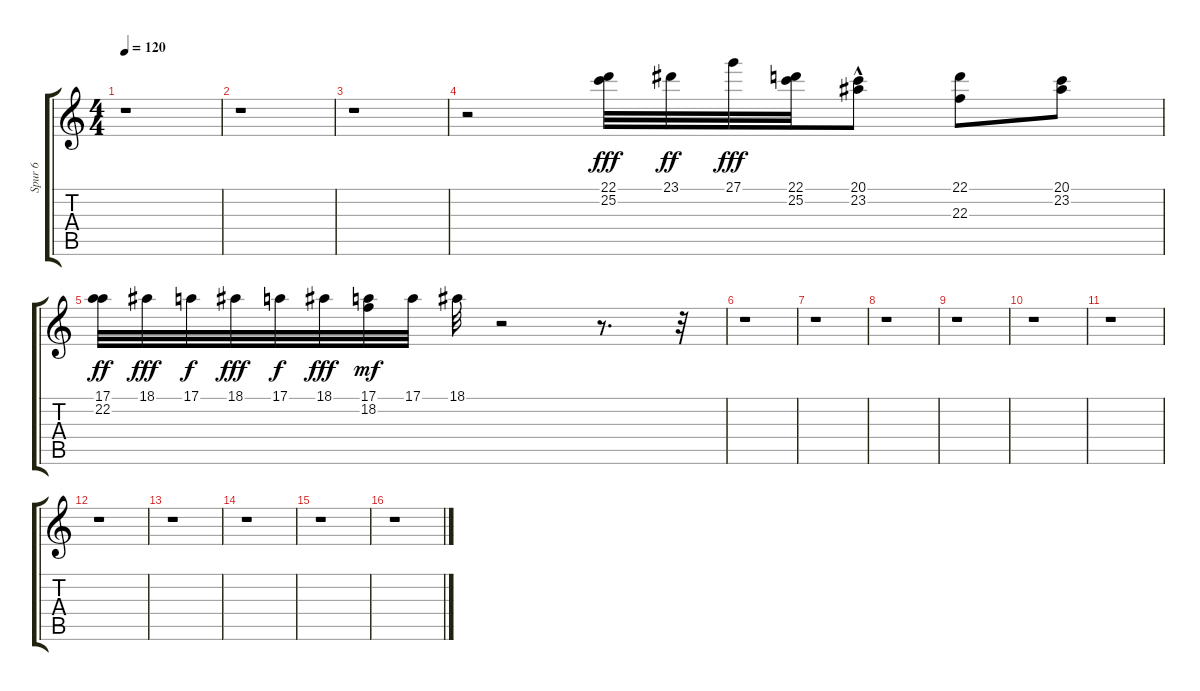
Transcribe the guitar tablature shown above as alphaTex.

\track ("Spur 6" "Spur 6") {instrument piccolo}
\staff {score tabs}
\tuning (E4 B3 G3 D3 A2 E2) {hide}
\ts (4 4)
\tempo 120
\clef g2
\ks c
r.1{dy fff} |
r.1 |
r.1 |
r.2 (22.1 25.2).32 23.1.32{dy ff} 27.1.32{dy fff} (22.1 25.2).32 (20.1 23.2{hac}).8 (22.1 22.3).8 (20.1 23.2).8 |
(17.1 22.2).32{dy ff} 18.1.32{dy fff} 17.1.32{dy f} 18.1.32{dy fff} 17.1.32{dy f} 18.1.32{dy fff} (17.1 18.2).32{dy mf} 17.1.32 18.1.32 r.2 r.8{d} r.32 |
r.1 |
r.1 |
r.1 |
r.1 |
r.1 |
r.1 |
r.1 |
r.1 |
r.1 |
r.1 |
r.1
